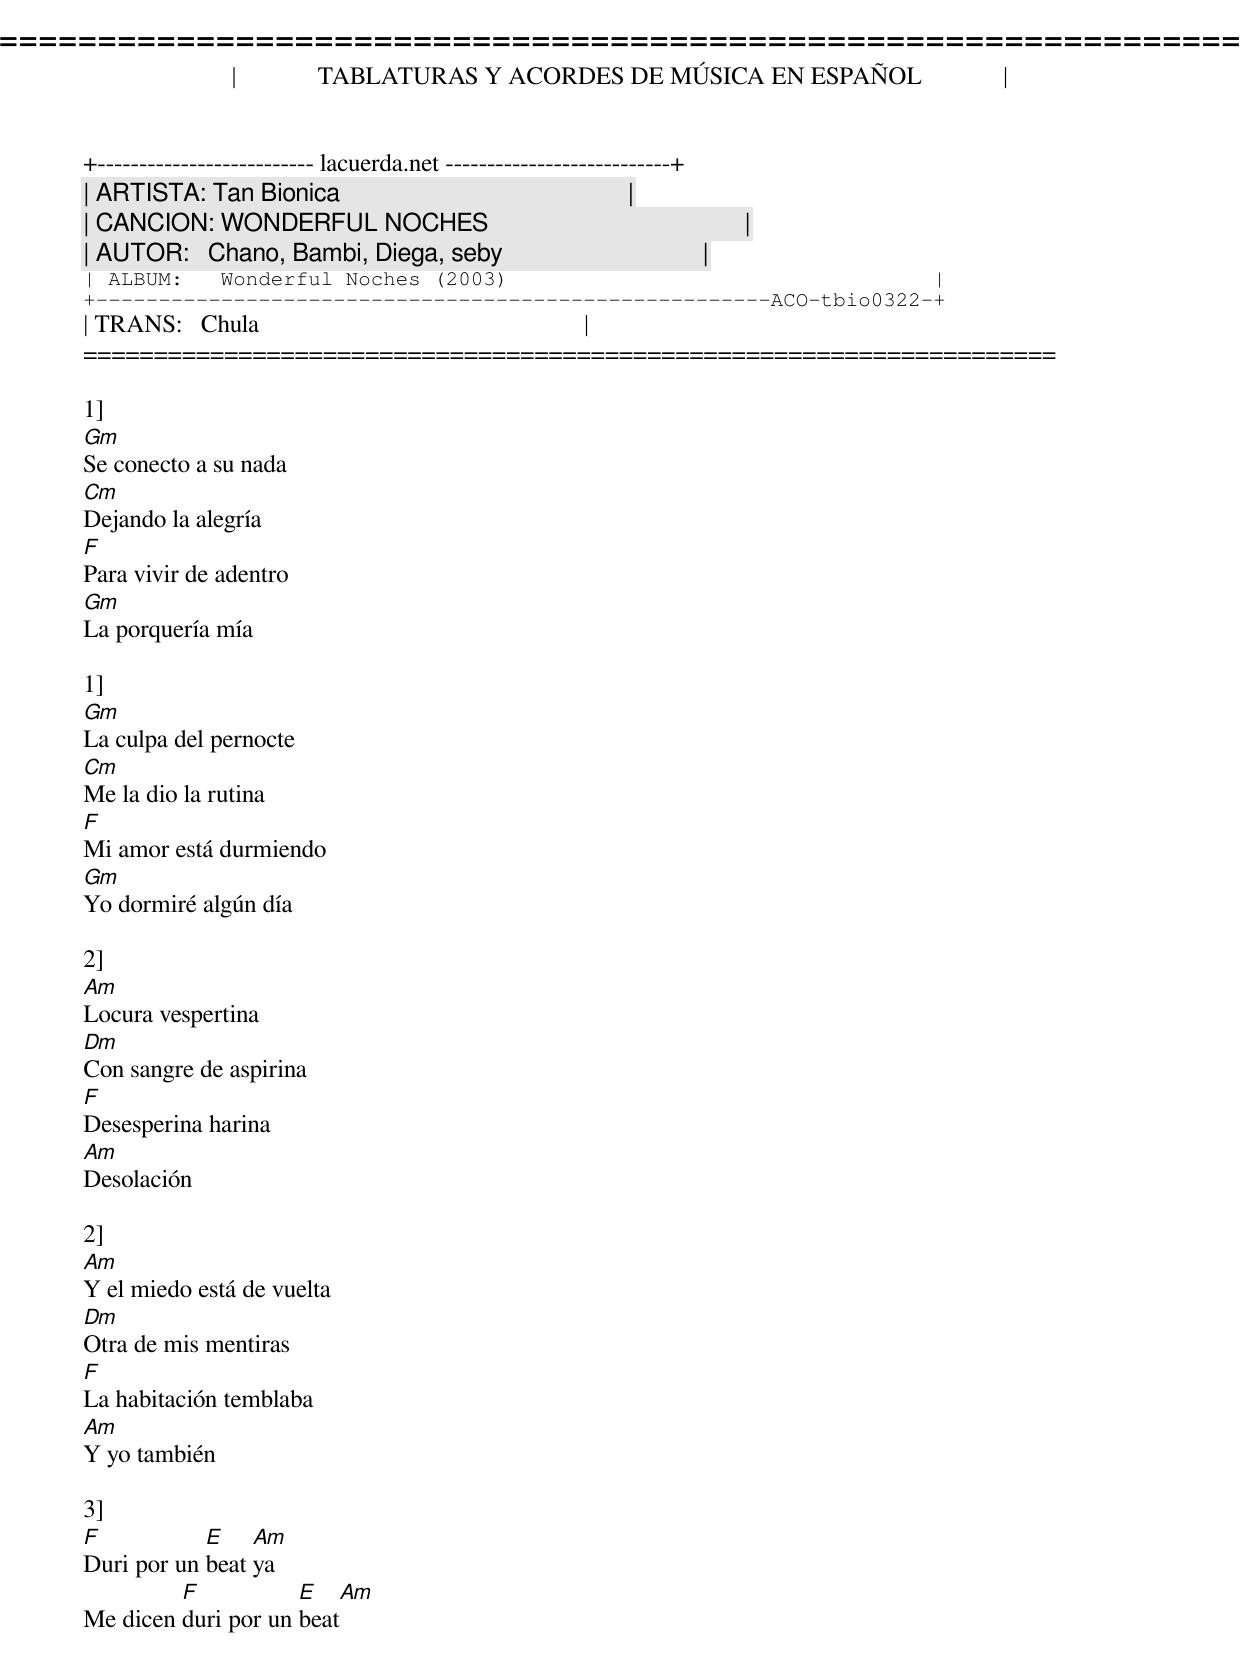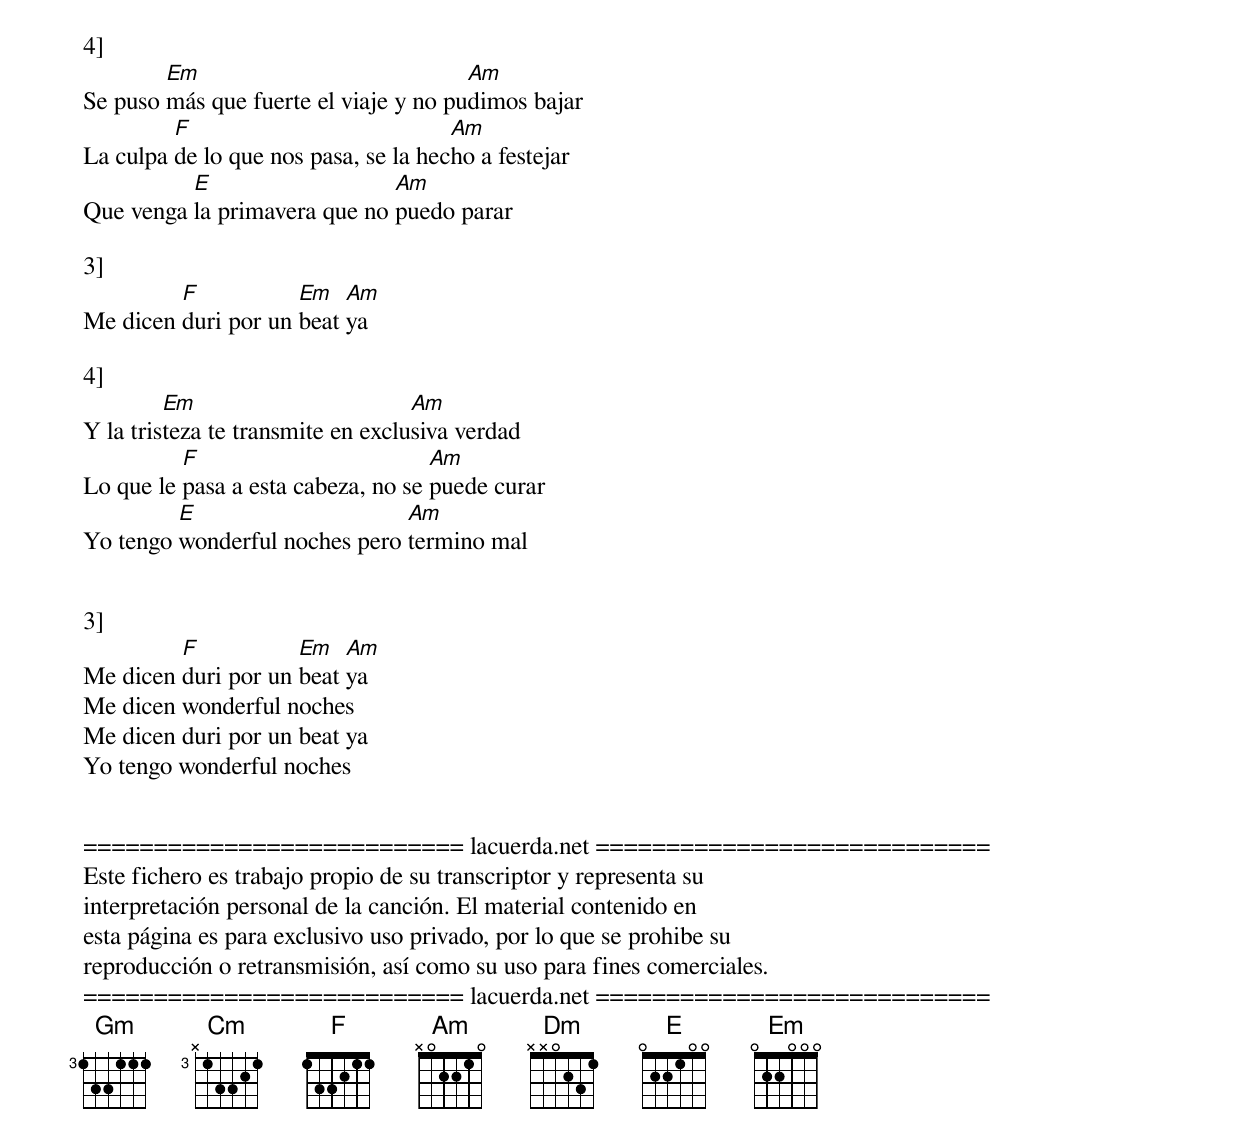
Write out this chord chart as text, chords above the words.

=====================================================================
|             TABLATURAS Y ACORDES DE MÚSICA EN ESPAÑOL             |
+-------------------------- lacuerda.net ---------------------------+
| ARTISTA: Tan Bionica                                              |
| CANCION: WONDERFUL NOCHES                                         |
| AUTOR:   Chano, Bambi, Diega, seby                                |
| ALBUM:   Wonderful Noches (2003)                                  |
+------------------------------------------------------ACO-tbio0322-+
| TRANS:   Chula                                                    |
=====================================================================

1]
Gm
Se conecto a su nada
Cm
Dejando la alegría
F
Para vivir de adentro
Gm
La porquería mía

1]
Gm
La culpa del pernocte
Cm
Me la dio la rutina
F
Mi amor está durmiendo
Gm
Yo dormiré algún día

2]
Am
Locura vespertina
Dm
Con sangre de aspirina
F
Desesperina harina
Am
Desolación

2]
Am
Y el miedo está de vuelta
Dm
Otra de mis mentiras
F
La habitación temblaba
Am
Y yo también

3]
F           E    Am
Duri por un beat ya
         F           E   Am
Me dicen duri por un beat

4]
        Em                             Am
Se puso más que fuerte el viaje y no pudimos bajar
         F                            Am
La culpa de lo que nos pasa, se la hecho a festejar
          E                   Am
Que venga la primavera que no puedo parar

3]
         F           Em   Am
Me dicen duri por un beat ya

4]
         Em                        Am
Y la tristeza te transmite en exclusiva verdad
          F                         Am
Lo que le pasa a esta cabeza, no se puede curar
         E                     Am
Yo tengo wonderful noches pero termino mal


3]
         F           Em   Am
Me dicen duri por un beat ya
Me dicen wonderful noches
Me dicen duri por un beat ya
Yo tengo wonderful noches


=========================== lacuerda.net ============================
Este fichero es trabajo propio de su transcriptor y representa su
interpretación personal de la canción. El material contenido en
esta página es para exclusivo uso privado, por lo que se prohibe su
reproducción o retransmisión, así como su uso para fines comerciales.
=========================== lacuerda.net ============================
